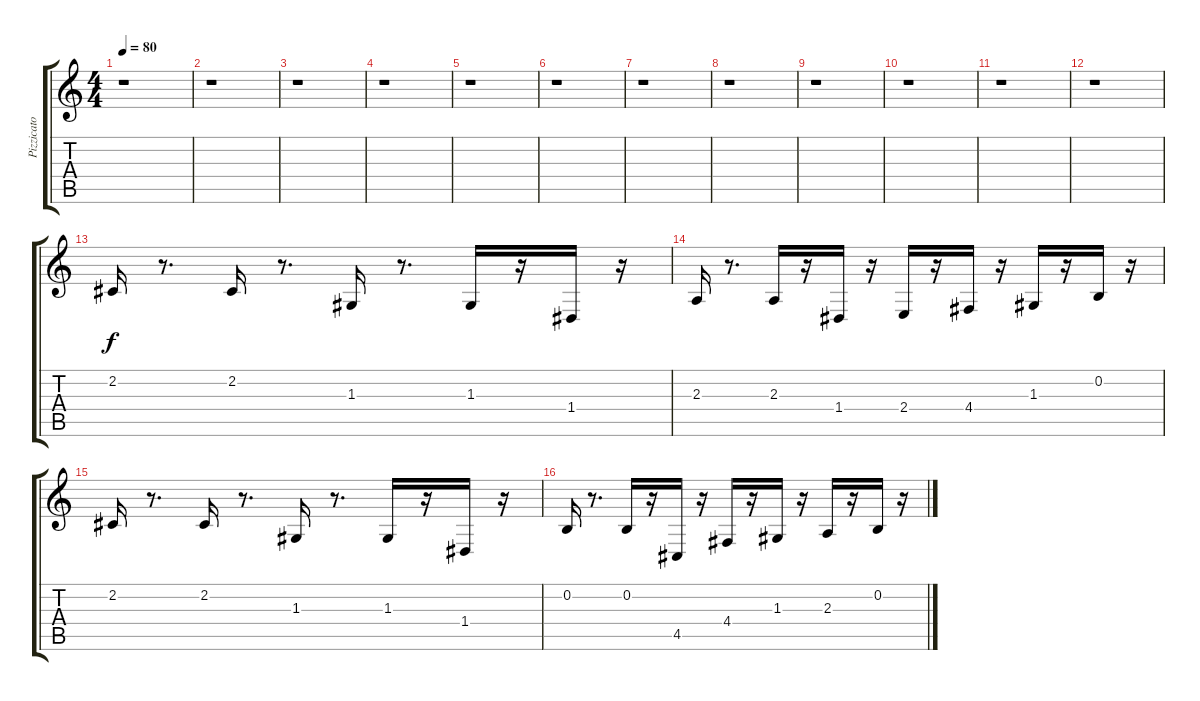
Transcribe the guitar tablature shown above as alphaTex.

\track ("Pizzicato" "Pizzicato") {instrument pizzicatostrings}
\staff {score tabs}
\tuning (E4 B3 G3 D3 A2 E2) {hide}
\ts (4 4)
\tempo 80
\clef g2
\ks c
r.1{dy f} |
r.1 |
r.1 |
r.1 |
r.1 |
r.1 |
r.1 |
r.1 |
r.1 |
r.1 |
r.1 |
r.1 |
2.2.16 r.8{d} 2.2.16 r.8{d} 1.3.16 r.8{d} 1.3.16 r.16 1.4.16 r.16 |
2.3.16 r.8{d} 2.3.16 r.16 1.4.16 r.16 2.4.16 r.16 4.4.16 r.16 1.3.16 r.16 0.2.16 r.16 |
2.2.16 r.8{d} 2.2.16 r.8{d} 1.3.16 r.8{d} 1.3.16 r.16 1.4.16 r.16 |
0.2.16 r.8{d} 0.2.16 r.16 4.5.16 r.16 4.4.16 r.16 1.3.16 r.16 2.3.16 r.16 0.2.16 r.16
